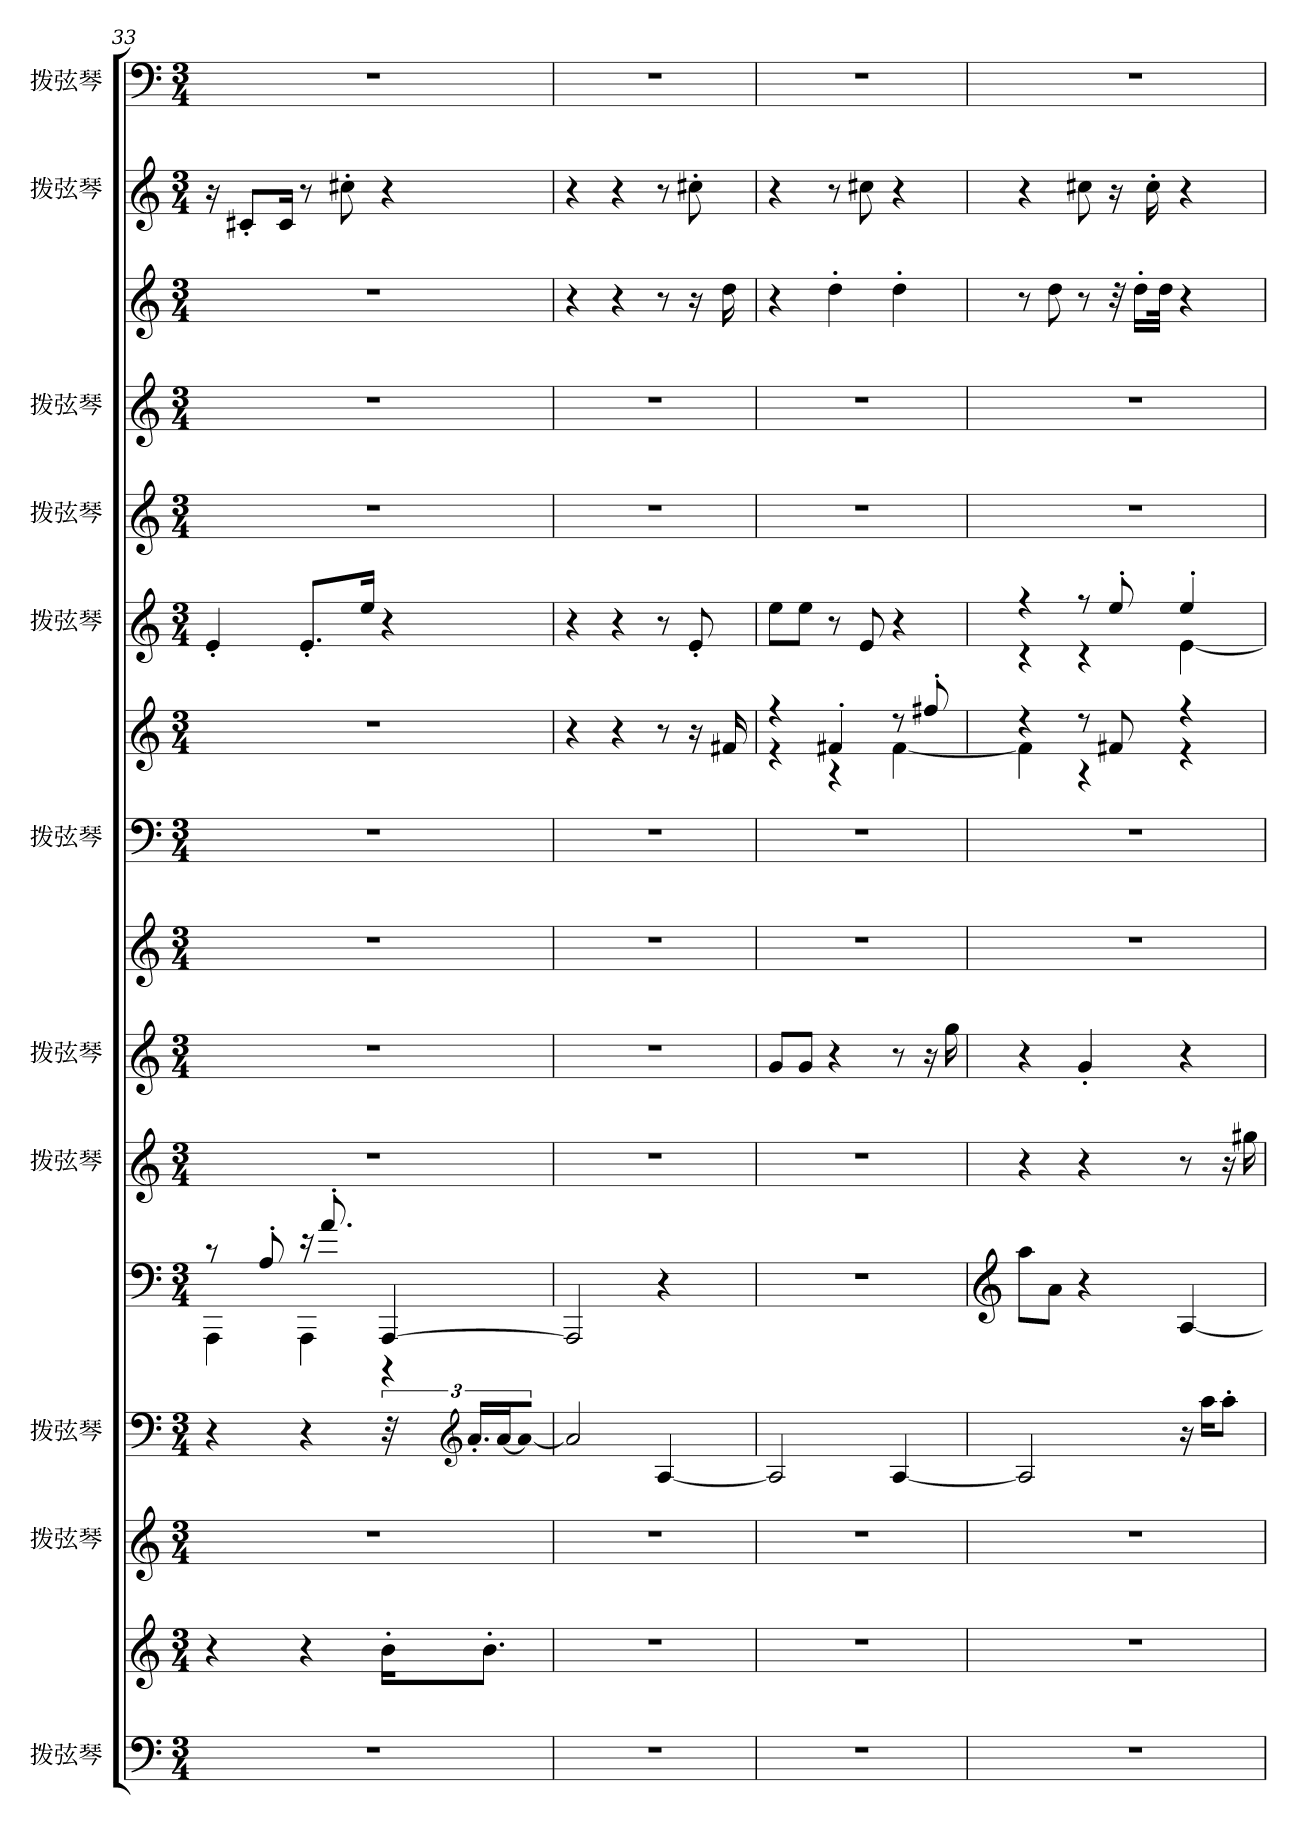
**kern	**kern	**kern	**kern	**kern	**kern	**kern	**kern	**kern	**kern	**kern	**kern	**kern	**kern	**kern	**kern
*part11	*part11	*part10	*part9	*part9	*part8	*part7	*part7	*part6	*part6	*part5	*part4	*part3	*part3	*part2	*part1
*staff16	*staff15	*staff14	*staff13	*staff12	*staff11	*staff10	*staff9	*staff8	*staff7	*staff6	*staff5	*staff4	*staff3	*staff2	*staff1
*I"拨弦琴	*	*I"拨弦琴	*I"拨弦琴	*	*I"拨弦琴	*I"拨弦琴	*	*I"拨弦琴	*	*I"拨弦琴	*I"拨弦琴	*I"拨弦琴	*	*I"拨弦琴	*I"拨弦琴
*clefF4	*clefG2	*clefG2	*clefF4	*clefF4	*clefG2	*clefG2	*clefG2	*clefF4	*clefG2	*clefG2	*clefG2	*clefG2	*clefG2	*clefG2	*clefF4
*k[]	*k[]	*k[]	*k[]	*k[]	*k[]	*k[]	*k[]	*k[]	*k[]	*k[]	*k[]	*k[]	*k[]	*k[]	*k[]
*M3/4	*M3/4	*M3/4	*M3/4	*M3/4	*M3/4	*M3/4	*M3/4	*M3/4	*M3/4	*M3/4	*M3/4	*M3/4	*M3/4	*M3/4	*M3/4
=33	=33	=33	=33	=33	=33	=33	=33	=33	=33	=33	=33	=33	=33	=33	=33
*	*	*	*	*^	*	*	*	*	*	*	*	*	*	*	*
2.r	4r	2.r	4r	8r	4AAA\	2.r	2.r	2.r	2.r	2.r	4e'/	2.r	2.r	2.r	16r	2.r
.	.	.	.	.	.	.	.	.	.	.	.	.	.	.	8c#X'/L	.
.	.	.	.	8A'/	.	.	.	.	.	.	.	.	.	.	.	.
.	.	.	.	.	.	.	.	.	.	.	.	.	.	.	16c#/Jk	.
.	4r	.	4r	16r	4AAA\	.	.	.	.	.	8.e'/L	.	.	.	8r	.
.	.	.	.	8.a'/	.	.	.	.	.	.	.	.	.	.	.	.
.	.	.	.	.	.	.	.	.	.	.	.	.	.	.	8cc#X'\	.
.	.	.	.	.	.	.	.	.	.	.	16ee/Jk	.	.	.	.	.
.	16b'\KL	.	48r	[4AAA/	4r	.	.	.	.	.	4r	.	.	.	4r	.
*	*	*	*clefG2	*	*	*	*	*	*	*	*	*	*	*	*	*
.	.	.	24.a'/LL	.	.	.	.	.	.	.	.	.	.	.	.	.
.	8.b'\J	.	.	.	.	.	.	.	.	.	.	.	.	.	.	.
.	.	.	[24a/J	.	.	.	.	.	.	.	.	.	.	.	.	.
.	.	.	8a/J_	.	.	.	.	.	.	.	.	.	.	.	.	.
*	*	*	*	*v	*v	*	*	*	*	*	*	*	*	*	*	*
=34	=34	=34	=34	=34	=34	=34	=34	=34	=34	=34	=34	=34	=34	=34	=34
2.r	2.r	2.r	2a/]	2AAA/]	2.r	2.r	2.r	2.r	4r	4r	2.r	2.r	4r	4r	2.r
.	.	.	.	.	.	.	.	.	4r	4r	.	.	4r	4r	.
.	.	.	[4A/	4r	.	.	.	.	8r	8r	.	.	8r	8r	.
.	.	.	.	.	.	.	.	.	16r	8e'/	.	.	16r	8cc#X'\	.
.	.	.	.	.	.	.	.	.	16f#X/	.	.	.	16dd\	.	.
!!LO:PB:g=z
=35	=35	=35	=35	=35	=35	=35	=35	=35	=35	=35	=35	=35	=35	=35	=35
*	*	*	*	*	*	*	*	*	*^	*	*	*	*	*	*
2.r	2.r	2.r	2A/]	2.r	2.r	8g/L	2.r	2.r	4r	4r	8ee\L	2.r	2.r	4r	4r	2.r
.	.	.	.	.	.	8g/J	.	.	.	.	8ee\J	.	.	.	.	.
.	.	.	.	.	.	4r	.	.	4f#X'/	4r	8r	.	.	4dd'\	8r	.
.	.	.	.	.	.	.	.	.	.	.	8e/	.	.	.	8cc#X\	.
.	.	.	[4A/	.	.	8r	.	.	8r	[4f#\	4r	.	.	4dd'\	4r	.
.	.	.	.	.	.	16r	.	.	8ff#X'/	.	.	.	.	.	.	.
.	.	.	.	.	.	16gg\	.	.	.	.	.	.	.	.	.	.
=36	=36	=36	=36	=36	=36	=36	=36	=36	=36	=36	=36	=36	=36	=36	=36	=36
*	*	*	*	*clefG2	*	*	*	*	*	*	*	*	*	*	*	*
*	*	*	*	*	*	*	*	*	*	*	*^	*	*	*	*	*
2.r	2.r	2.r	2A/]	8aa\L	4r	4r	2.r	2.r	4r	4f#\]	4r	4r	2.r	2.r	8r	4r	2.r
.	.	.	.	8a\J	.	.	.	.	.	.	.	.	.	.	8dd\	.	.
.	.	.	.	4r	4r	4g'/	.	.	8r	4r	8r	4r	.	.	8r	8cc#X\	.
.	.	.	.	.	.	.	.	.	8f#X/	.	8ee'/	.	.	.	32r	16r	.
.	.	.	.	.	.	.	.	.	.	.	.	.	.	.	16dd'\LL	.	.
.	.	.	.	.	.	.	.	.	.	.	.	.	.	.	.	16cc#'\	.
.	.	.	.	.	.	.	.	.	.	.	.	.	.	.	32dd\JJk	.	.
.	.	.	16r	[4A/	8r	4r	.	.	4r	4r	4ee'/	[4e\	.	.	4r	4r	.
.	.	.	16aa\KL	.	.	.	.	.	.	.	.	.	.	.	.	.	.
.	.	.	8aa'\J	.	16r	.	.	.	.	.	.	.	.	.	.	.	.
.	.	.	.	.	16gg#X\	.	.	.	.	.	.	.	.	.	.	.	.
*	*	*	*	*	*	*	*	*	*v	*v	*	*	*	*	*	*	*
*	*	*	*	*	*	*	*	*	*	*v	*v	*	*	*	*	*
=	=	=	=	=	=	=	=	=	=	=	=	=	=	=	=
*-	*-	*-	*-	*-	*-	*-	*-	*-	*-	*-	*-	*-	*-	*-	*-
